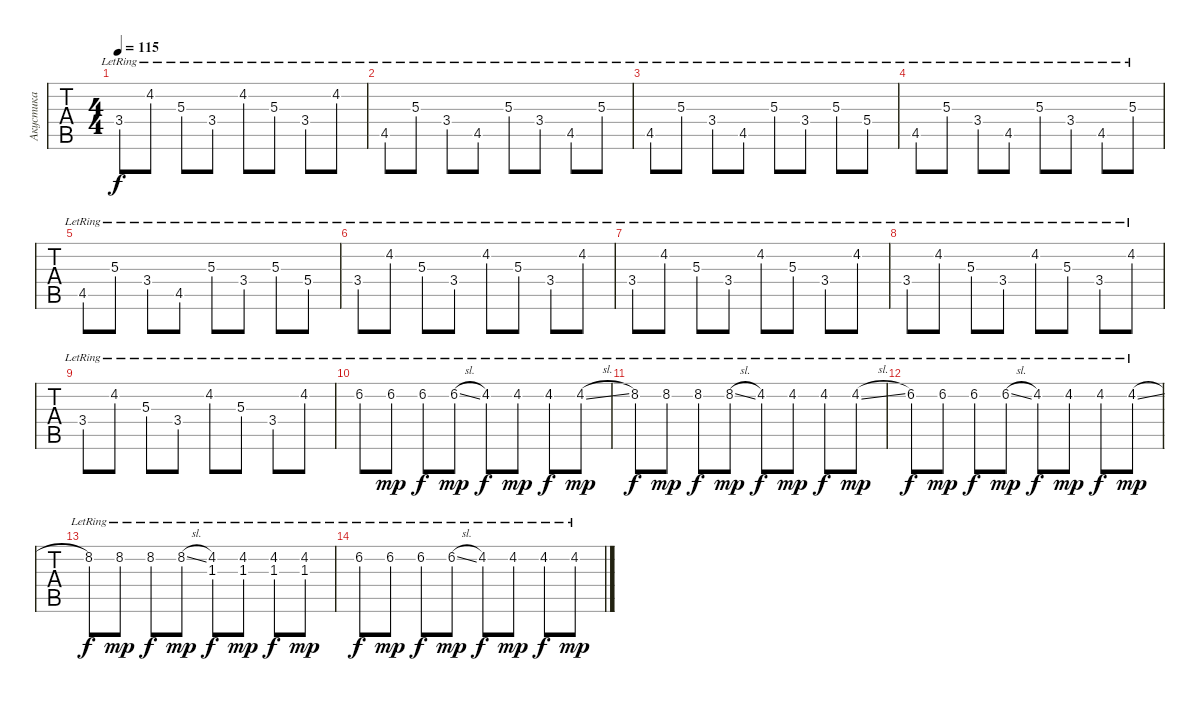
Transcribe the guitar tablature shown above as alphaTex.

\track ("Акустика" "Акустика") {instrument electricguitarjazz}
\staff {tabs}
\tuning (Eb4 Bb3 Gb3 Db3 Ab2 Db2) {hide}
\ts (4 4)
\tempo 115
\clef g2
\ks c
3.4{lr}.8{dy f} 4.2{lr}.8 5.3{lr}.8 3.4{lr}.8 4.2{lr}.8 5.3{lr}.8 3.4{lr}.8 4.2{lr}.8 |
4.5{lr}.8 5.3{lr}.8 3.4{lr}.8 4.5{lr}.8 5.3{lr}.8 3.4{lr}.8 4.5{lr}.8 5.3{lr}.8 |
4.5{lr}.8 5.3{lr}.8 3.4{lr}.8 4.5{lr}.8 5.3{lr}.8 3.4{lr}.8 5.3{lr}.8 5.4{lr}.8 |
4.5{lr}.8 5.3{lr}.8 3.4{lr}.8 4.5{lr}.8 5.3{lr}.8 3.4{lr}.8 4.5{lr}.8 5.3{lr}.8 |
4.5{lr}.8 5.3{lr}.8 3.4{lr}.8 4.5{lr}.8 5.3{lr}.8 3.4{lr}.8 5.3{lr}.8 5.4{lr}.8 |
3.4{lr}.8 4.2{lr}.8 5.3{lr}.8 3.4{lr}.8 4.2{lr}.8 5.3{lr}.8 3.4{lr}.8 4.2{lr}.8 |
3.4{lr}.8 4.2{lr}.8 5.3{lr}.8 3.4{lr}.8 4.2{lr}.8 5.3{lr}.8 3.4{lr}.8 4.2{lr}.8 |
3.4{lr}.8 4.2{lr}.8 5.3{lr}.8 3.4{lr}.8 4.2{lr}.8 5.3{lr}.8 3.4{lr}.8 4.2{lr}.8 |
3.4{lr}.8 4.2{lr}.8 5.3{lr}.8 3.4{lr}.8 4.2{lr}.8 5.3{lr}.8 3.4{lr}.8 4.2{lr}.8 |
6.2{lr}.8 6.2{lr}.8{dy mp} 6.2{lr}.8{dy f} 6.2{sl lr}.8{dy mp} 4.2{lr}.8{dy f} 4.2{lr}.8{dy mp} 4.2{lr}.8{dy f} 4.2{sl lr}.8{dy mp} |
8.2{lr}.8{dy f} 8.2{lr}.8{dy mp} 8.2{lr}.8{dy f} 8.2{sl lr}.8{dy mp} 4.2{lr}.8{dy f} 4.2{lr}.8{dy mp} 4.2{lr}.8{dy f} 4.2{sl lr}.8{dy mp} |
6.2{lr}.8{dy f} 6.2{lr}.8{dy mp} 6.2{lr}.8{dy f} 6.2{sl lr}.8{dy mp} 4.2{lr}.8{dy f} 4.2{lr}.8{dy mp} 4.2{lr}.8{dy f} 4.2{sl lr}.8{dy mp} |
8.2{lr}.8{dy f} 8.2{lr}.8{dy mp} 8.2{lr}.8{dy f} 8.2{sl lr}.8{dy mp} (4.2{lr} 1.3).8{dy f} (4.2{lr} 1.3).8{dy mp} (4.2{lr} 1.3).8{dy f} (4.2{lr} 1.3).8{dy mp} |
6.2{lr}.8{dy f} 6.2{lr}.8{dy mp} 6.2{lr}.8{dy f} 6.2{sl lr}.8{dy mp} 4.2{lr}.8{dy f} 4.2{lr}.8{dy mp} 4.2{lr}.8{dy f} 4.2{lr}.8{dy mp}
